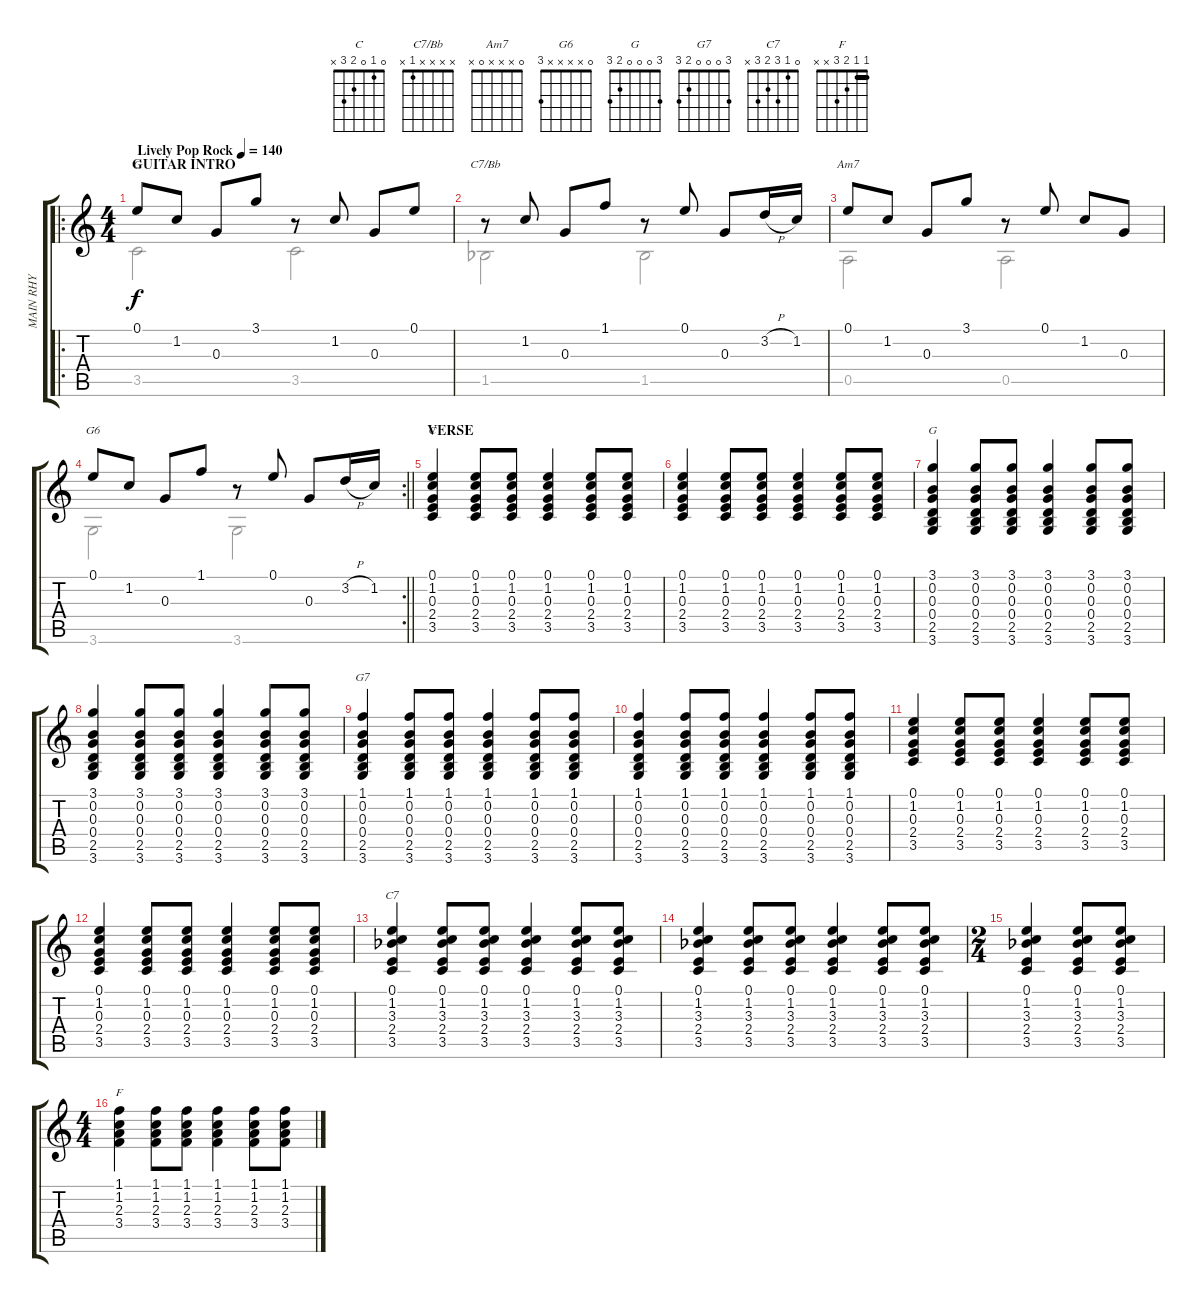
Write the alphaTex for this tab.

\track ("MAIN RHY" "MAIN RHY") {instrument acousticguitarnylon}
\staff {score tabs}
\tuning (E4 B3 G3 D3 A2 E2) {hide}
\chord ("C" 0 x x x 3 x)
\chord ("C7/Bb" x x x x 1 x)
\chord ("Am7" 0 x x x 0 x)
\chord ("G6" 0 x x x x 3)
\chord ("C" 0 1 0 2 3 x)
\chord ("G" 3 0 0 0 2 3)
\chord ("G7" 3 0 0 0 2 3)
\chord ("C7" 0 1 3 2 3 x)
\chord ("F" 1 1 2 3 x x) {barre 1}
\voice
\ro
\ts (4 4)
\section ("" "GUITAR INTRO")
\tempo (140 "Lively Pop Rock")
\clef g2
\ks c
0.1.8{ch "C" dy f instrument acousticguitarnylon} 1.2.8 0.3.8 3.1.8 r.8 1.2.8 0.3.8 0.1.8 |
r.8{ch "C7/Bb"} 1.2.8 0.3.8 1.1.8 r.8 0.1.8 0.3.8 3.2{h}.16 1.2.16 |
0.1.8{ch "Am7"} 1.2.8 0.3.8 3.1.8 r.8 0.1.8 1.2.8 0.3.8 |
\rc 2
\barLineRight lightlight
0.1.8{ch "G6"} 1.2.8 0.3.8 1.1.8 r.8 0.1.8 0.3.8 3.2{h}.16 1.2.16 |
\section ("" "VERSE")
(0.1 1.2 0.3 2.4 3.5).4{ch "C"} (0.1 1.2 0.3 2.4 3.5).8 (0.1 1.2 0.3 2.4 3.5).8 (0.1 1.2 0.3 2.4 3.5).4 (0.1 1.2 0.3 2.4 3.5).8 (0.1 1.2 0.3 2.4 3.5).8 |
(0.1 1.2 0.3 2.4 3.5).4 (0.1 1.2 0.3 2.4 3.5).8 (0.1 1.2 0.3 2.4 3.5).8 (0.1 1.2 0.3 2.4 3.5).4 (0.1 1.2 0.3 2.4 3.5).8 (0.1 1.2 0.3 2.4 3.5).8 |
(3.1 0.2 0.3 0.4 2.5 3.6).4{ch "G"} (3.1 0.2 0.3 0.4 2.5 3.6).8 (3.1 0.2 0.3 0.4 2.5 3.6).8 (3.1 0.2 0.3 0.4 2.5 3.6).4 (3.1 0.2 0.3 0.4 2.5 3.6).8 (3.1 0.2 0.3 0.4 2.5 3.6).8 |
(3.1 0.2 0.3 0.4 2.5 3.6).4 (3.1 0.2 0.3 0.4 2.5 3.6).8 (3.1 0.2 0.3 0.4 2.5 3.6).8 (3.1 0.2 0.3 0.4 2.5 3.6).4 (3.1 0.2 0.3 0.4 2.5 3.6).8 (3.1 0.2 0.3 0.4 2.5 3.6).8 |
(1.1 0.2 0.3 0.4 2.5 3.6).4{ch "G7"} (1.1 0.2 0.3 0.4 2.5 3.6).8 (1.1 0.2 0.3 0.4 2.5 3.6).8 (1.1 0.2 0.3 0.4 2.5 3.6).4 (1.1 0.2 0.3 0.4 2.5 3.6).8 (1.1 0.2 0.3 0.4 2.5 3.6).8 |
(1.1 0.2 0.3 0.4 2.5 3.6).4 (1.1 0.2 0.3 0.4 2.5 3.6).8 (1.1 0.2 0.3 0.4 2.5 3.6).8 (1.1 0.2 0.3 0.4 2.5 3.6).4 (1.1 0.2 0.3 0.4 2.5 3.6).8 (1.1 0.2 0.3 0.4 2.5 3.6).8 |
(0.1 1.2 0.3 2.4 3.5).4 (0.1 1.2 0.3 2.4 3.5).8 (0.1 1.2 0.3 2.4 3.5).8 (0.1 1.2 0.3 2.4 3.5).4 (0.1 1.2 0.3 2.4 3.5).8 (0.1 1.2 0.3 2.4 3.5).8 |
(0.1 1.2 0.3 2.4 3.5).4 (0.1 1.2 0.3 2.4 3.5).8 (0.1 1.2 0.3 2.4 3.5).8 (0.1 1.2 0.3 2.4 3.5).4 (0.1 1.2 0.3 2.4 3.5).8 (0.1 1.2 0.3 2.4 3.5).8 |
(0.1 1.2 3.3{acc b} 2.4 3.5).4{ch "C7"} (0.1 1.2 3.3{acc b} 2.4 3.5).8 (0.1 1.2 3.3{acc b} 2.4 3.5).8 (0.1 1.2 3.3{acc b} 2.4 3.5).4 (0.1 1.2 3.3{acc b} 2.4 3.5).8 (0.1 1.2 3.3{acc b} 2.4 3.5).8 |
(0.1 1.2 3.3{acc b} 2.4 3.5).4 (0.1 1.2 3.3{acc b} 2.4 3.5).8 (0.1 1.2 3.3{acc b} 2.4 3.5).8 (0.1 1.2 3.3{acc b} 2.4 3.5).4 (0.1 1.2 3.3{acc b} 2.4 3.5).8 (0.1 1.2 3.3{acc b} 2.4 3.5).8 |
\ts (2 4)
(0.1 1.2 3.3{acc b} 2.4 3.5).4 (0.1 1.2 3.3{acc b} 2.4 3.5).8 (0.1 1.2 3.3{acc b} 2.4 3.5).8 |
\ts (4 4)
(1.1 1.2 2.3 3.4).4{ch "F"} (1.1 1.2 2.3 3.4).8 (1.1 1.2 2.3 3.4).8 (1.1 1.2 2.3 3.4).4 (1.1 1.2 2.3 3.4).8 (1.1 1.2 2.3 3.4).8
\voice
\clef g2
\ottava regular
\simile none
\ks c
3.5.2{dy f} 3.5.2 |
1.5{acc b}.2 1.5{acc b}.2 |
0.5.2 0.5.2 |
\barLineRight lightlight
3.6.2 3.6.2 |
|
|
|
|
|
|
|
|
|
|
|
